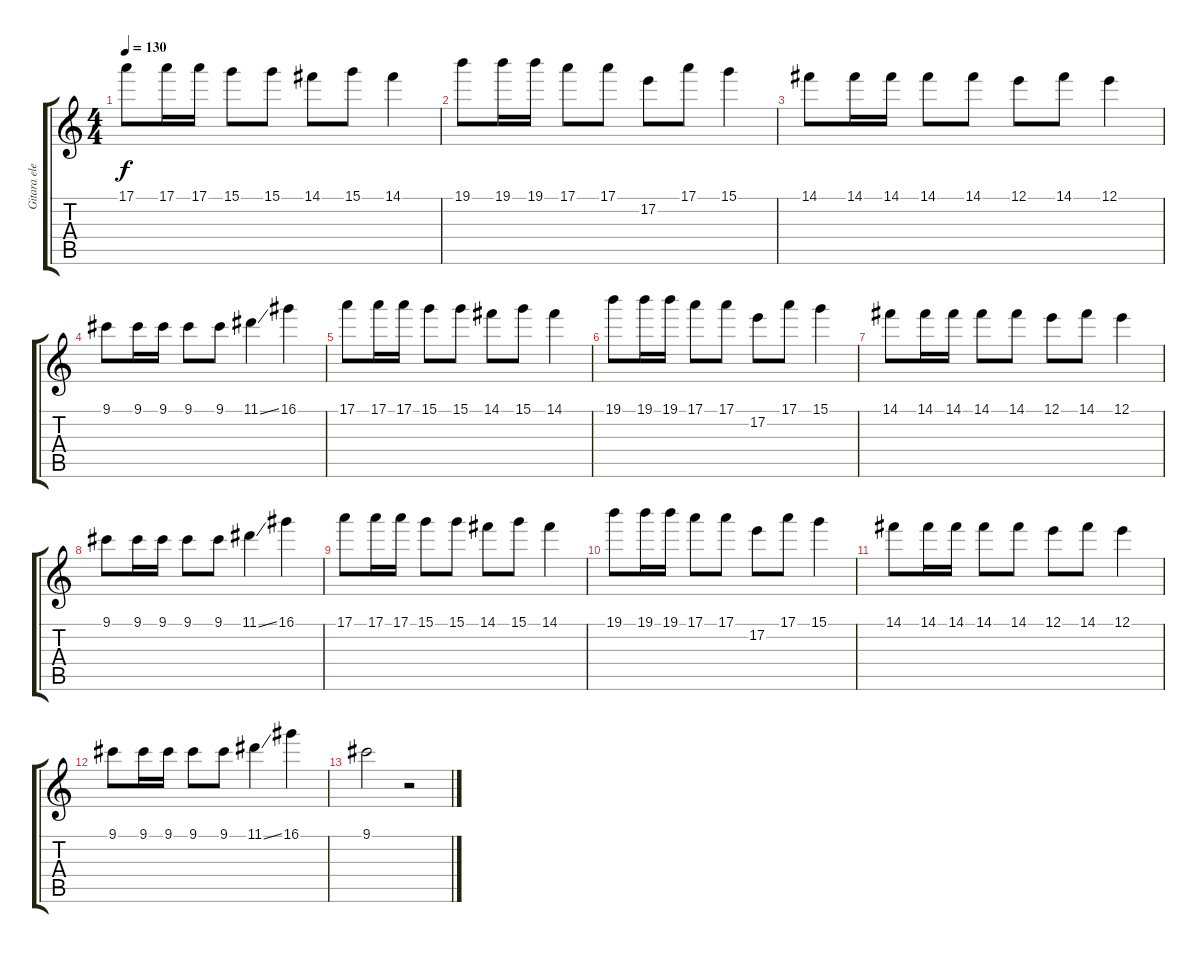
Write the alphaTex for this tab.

\track ("Gitara elektryczna" "Gitara ele") {instrument distortionguitar}
\staff {score tabs}
\tuning (E4 B3 G3 D3 A2 E2) {hide}
\ts (4 4)
\tempo 130
\clef g2
\ks c
17.1.8{dy f} 17.1.16 17.1.16 15.1.8 15.1.8 14.1.8 15.1.8 14.1.4 |
19.1.8 19.1.16 19.1.16 17.1.8 17.1.8 17.2.8 17.1.8 15.1.4 |
14.1.8 14.1.16 14.1.16 14.1.8 14.1.8 12.1.8 14.1.8 12.1.4 |
9.1.8 9.1.16 9.1.16 9.1.8 9.1.8 11.1{ss}.4 16.1.4 |
17.1.8 17.1.16 17.1.16 15.1.8 15.1.8 14.1.8 15.1.8 14.1.4 |
19.1.8 19.1.16 19.1.16 17.1.8 17.1.8 17.2.8 17.1.8 15.1.4 |
14.1.8 14.1.16 14.1.16 14.1.8 14.1.8 12.1.8 14.1.8 12.1.4 |
9.1.8 9.1.16 9.1.16 9.1.8 9.1.8 11.1{ss}.4 16.1.4 |
17.1.8 17.1.16 17.1.16 15.1.8 15.1.8 14.1.8 15.1.8 14.1.4 |
19.1.8 19.1.16 19.1.16 17.1.8 17.1.8 17.2.8 17.1.8 15.1.4 |
14.1.8 14.1.16 14.1.16 14.1.8 14.1.8 12.1.8 14.1.8 12.1.4 |
9.1.8 9.1.16 9.1.16 9.1.8 9.1.8 11.1{ss}.4 16.1.4 |
9.1.2 r.2
